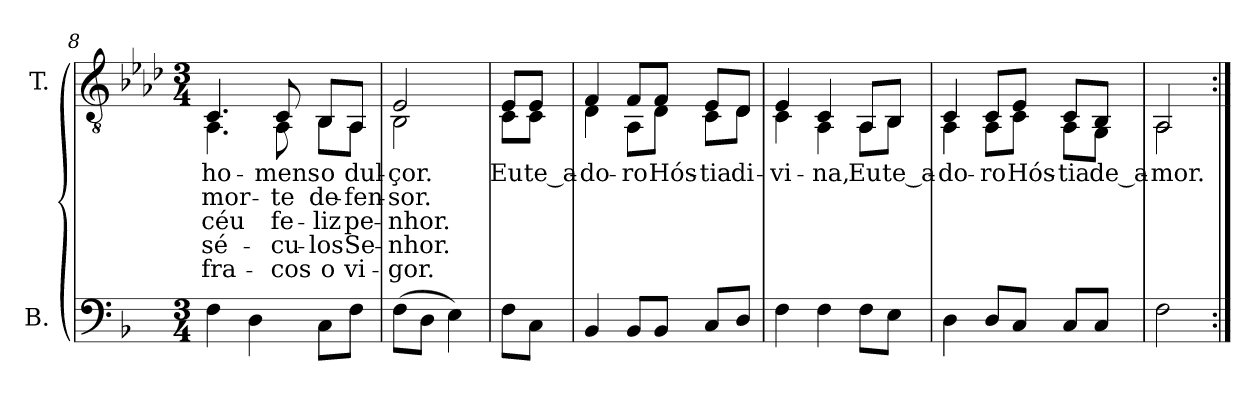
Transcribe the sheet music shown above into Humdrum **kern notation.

**kern	**kern	**text	**text	**text	**text	**text
*part2	*part1	*part1	*part1	*part1	*part1	*part1
*staff2	*staff1	*staff1	*staff1	*staff1	*staff1	*staff1
*I"B.	*I"T.	*	*	*	*	*
*clefF4	*clefGv2	*	*	*	*	*
*	*ITrd2c3	*	*	*	*	*
*k[b-]	*k[b-]	*	*	*	*	*
*F:	*F:	*	*	*	*	*
*M3/4	*M3/4	*	*	*	*	*
=8	=8	=8	=8	=8	=8	=8
!	!	!LO:LY:b:color=#000000	!LO:LY:b:color=#000000	!LO:LY:b:color=#000000	!LO:LY:b:color=#000000	!LO:LY:b:color=#000000
*	*^	*	*	*	*	*
4Fi\	4.AAi/	4.FFi\	ho-	mor-	céu	sé-	fra-
4Di\	.	.	.	.	.	.	.
!	!	!	!LO:LY:b:color=#000000	!LO:LY:b:color=#000000	!LO:LY:b:color=#000000	!LO:LY:b:color=#000000	!LO:LY:b:color=#000000
.	8AAi/	8FFi\	-mens	-te	fe-	-cu-	-cos
!	!	!	!LO:LY:b:color=#000000	!LO:LY:b:color=#000000	!LO:LY:b:color=#000000	!LO:LY:b:color=#000000	!LO:LY:b:color=#000000
8Ci\L	8GGi/L	8GGi\L	o	de-	-liz	-los	o
!	!	!	!LO:LY:b:color=#000000	!LO:LY:b:color=#000000	!LO:LY:b:color=#000000	!LO:LY:b:color=#000000	!LO:LY:b:color=#000000
8Fi\J	8FFi/J	8FFi\J	dul-	-fen-	pe-	Se-	vi-
=9	=9	=9	=9	=9	=9	=9	=9
!	!	!	!LO:LY:b:color=#000000	!LO:LY:b:color=#000000	!LO:LY:b:color=#000000	!LO:LY:b:color=#000000	!LO:LY:b:color=#000000
(8Fi\L	2Ci/	2GGi\	-çor.	-sor.	-nhor.	-nhor.	-gor.
8Di\J	.	.	.	.	.	.	.
4Ei\)	.	.	.	.	.	.	.
!!LO:LB:g=z	!!
=10	=10	=10	=10	=10	=10	=10	=10
!	!	!	!LO:LY:b:color=#000000	!	!	!	!
8Fi\L	8Ci/L	8AAi\L	Eu	.	.	.	.
!	!	!	!LO:LY:b:color=#000000	!	!	!	!
8Ci\J	8Ci/J	8AAi\J	te_a-	.	.	.	.
=11	=11	=11	=11	=11	=11	=11	=11
!	!	!	!LO:LY:b:color=#000000	!	!	!	!
4BB-i/	4Di/	4BB-i\	-do-	.	.	.	.
!	!	!	!LO:LY:b:color=#000000	!	!	!	!
8BB-i/L	8Di/L	8FFi\L	-ro	.	.	.	.
!	!	!	!LO:LY:b:color=#000000	!	!	!	!
8BB-i/J	8Di/J	8BB-i\J	Hós-	.	.	.	.
!	!	!	!LO:LY:b:color=#000000	!	!	!	!
8Ci/L	8Ci/L	8AAi\L	-tia	.	.	.	.
!	!	!	!LO:LY:b:color=#000000	!	!	!	!
8Di/J	8BB-i/J	8BB-i\J	di-	.	.	.	.
=12	=12	=12	=12	=12	=12	=12	=12
!	!	!	!LO:LY:b:color=#000000	!	!	!	!
4Fi\	4Ci/	4AAi\	-vi-	.	.	.	.
!	!	!	!LO:LY:b:color=#000000	!	!	!	!
4Fi\	4AAi/	4FFi\	-na,	.	.	.	.
!	!	!	!LO:LY:b:color=#000000	!	!	!	!
8Fi\L	8FFi/L	8FFi\L	Eu	.	.	.	.
!	!	!	!LO:LY:b:color=#000000	!	!	!	!
8Ei\J	8GGi/J	8GGi\J	te_a-	.	.	.	.
=13	=13	=13	=13	=13	=13	=13	=13
!	!	!	!LO:LY:b:color=#000000	!	!	!	!
4Di\	4AAi/	4FFi\	-do-	.	.	.	.
!	!	!	!LO:LY:b:color=#000000	!	!	!	!
8Di/L	8AAi/L	8FFi\L	-ro	.	.	.	.
!	!	!	!LO:LY:b:color=#000000	!	!	!	!
8Ci/J	8Ci/J	8AAi\J	Hós-	.	.	.	.
!	!	!	!LO:LY:b:color=#000000	!	!	!	!
8Ci/L	8AAi/L	8FFi\L	-tia	.	.	.	.
!	!	!	!LO:LY:b:color=#000000	!	!	!	!
8Ci/J	8GGi/J	8EEi\J	de_a-	.	.	.	.
=14	=14	=14	=14	=14	=14	=14	=14
!	!	!	!LO:LY:b:color=#000000	!	!	!	!
2Fi\	2FFi/	2FFi\	-mor.	.	.	.	.
*	*v	*v	*	*	*	*	*
=:|!	=:|!	=:|!	=:|!	=:|!	=:|!	=:|!
*-	*-	*-	*-	*-	*-	*-
